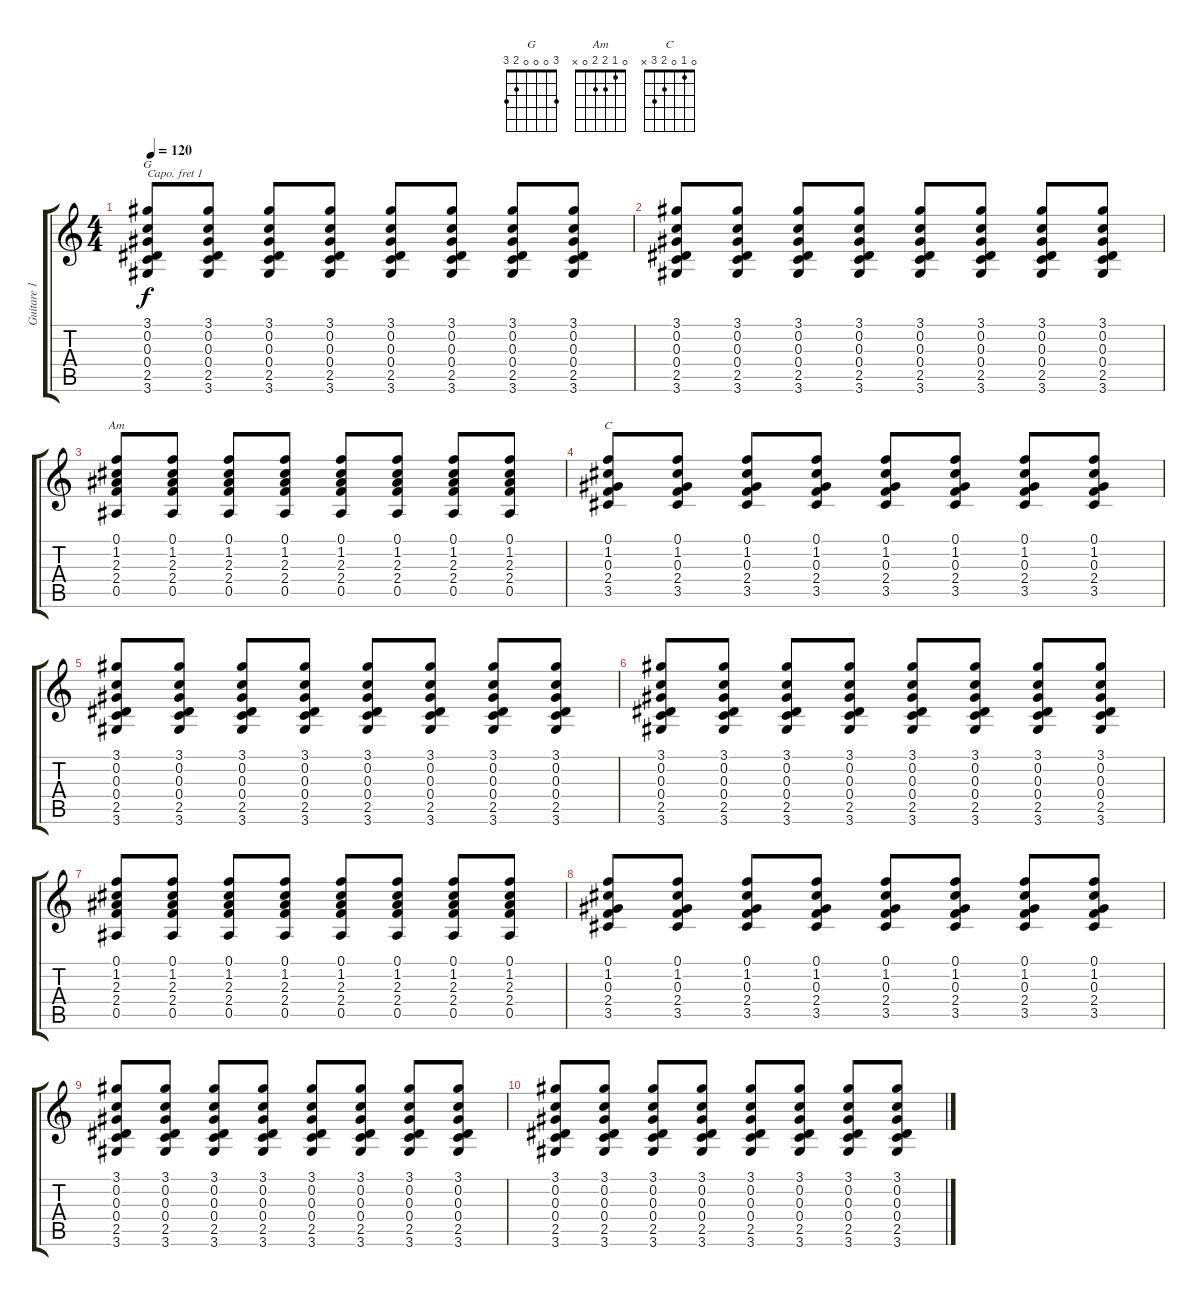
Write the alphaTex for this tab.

\track ("Guitare 1" "Guitare 1") {instrument overdrivenguitar}
\staff {score tabs}
\capo 1
\tuning (E4 B3 G3 D3 A2 E2) {hide}
\chord ("G" 3 0 0 0 2 3)
\chord ("Am" 0 1 2 2 0 x)
\chord ("C" 0 1 0 2 3 x)
\ts (4 4)
\tempo 120
\clef g2
\ks c
(3.1 0.2 0.3 0.4 2.5 3.6).8{ch "G" dy f} (3.1 0.2 0.3 0.4 2.5 3.6).8 (3.1 0.2 0.3 0.4 2.5 3.6).8 (3.1 0.2 0.3 0.4 2.5 3.6).8 (3.1 0.2 0.3 0.4 2.5 3.6).8 (3.1 0.2 0.3 0.4 2.5 3.6).8 (3.1 0.2 0.3 0.4 2.5 3.6).8 (3.1 0.2 0.3 0.4 2.5 3.6).8 |
(3.1 0.2 0.3 0.4 2.5 3.6).8 (3.1 0.2 0.3 0.4 2.5 3.6).8 (3.1 0.2 0.3 0.4 2.5 3.6).8 (3.1 0.2 0.3 0.4 2.5 3.6).8 (3.1 0.2 0.3 0.4 2.5 3.6).8 (3.1 0.2 0.3 0.4 2.5 3.6).8 (3.1 0.2 0.3 0.4 2.5 3.6).8 (3.1 0.2 0.3 0.4 2.5 3.6).8 |
(0.1 1.2 2.3 2.4 0.5).8{ch "Am"} (0.1 1.2 2.3 2.4 0.5).8 (0.1 1.2 2.3 2.4 0.5).8 (0.1 1.2 2.3 2.4 0.5).8 (0.1 1.2 2.3 2.4 0.5).8 (0.1 1.2 2.3 2.4 0.5).8 (0.1 1.2 2.3 2.4 0.5).8 (0.1 1.2 2.3 2.4 0.5).8 |
(0.1 1.2 0.3 2.4 3.5).8{ch "C"} (0.1 1.2 0.3 2.4 3.5).8 (0.1 1.2 0.3 2.4 3.5).8 (0.1 1.2 0.3 2.4 3.5).8 (0.1 1.2 0.3 2.4 3.5).8 (0.1 1.2 0.3 2.4 3.5).8 (0.1 1.2 0.3 2.4 3.5).8 (0.1 1.2 0.3 2.4 3.5).8 |
(3.1 0.2 0.3 0.4 2.5 3.6).8 (3.1 0.2 0.3 0.4 2.5 3.6).8 (3.1 0.2 0.3 0.4 2.5 3.6).8 (3.1 0.2 0.3 0.4 2.5 3.6).8 (3.1 0.2 0.3 0.4 2.5 3.6).8 (3.1 0.2 0.3 0.4 2.5 3.6).8 (3.1 0.2 0.3 0.4 2.5 3.6).8 (3.1 0.2 0.3 0.4 2.5 3.6).8 |
(3.1 0.2 0.3 0.4 2.5 3.6).8 (3.1 0.2 0.3 0.4 2.5 3.6).8 (3.1 0.2 0.3 0.4 2.5 3.6).8 (3.1 0.2 0.3 0.4 2.5 3.6).8 (3.1 0.2 0.3 0.4 2.5 3.6).8 (3.1 0.2 0.3 0.4 2.5 3.6).8 (3.1 0.2 0.3 0.4 2.5 3.6).8 (3.1 0.2 0.3 0.4 2.5 3.6).8 |
(0.1 1.2 2.3 2.4 0.5).8 (0.1 1.2 2.3 2.4 0.5).8 (0.1 1.2 2.3 2.4 0.5).8 (0.1 1.2 2.3 2.4 0.5).8 (0.1 1.2 2.3 2.4 0.5).8 (0.1 1.2 2.3 2.4 0.5).8 (0.1 1.2 2.3 2.4 0.5).8 (0.1 1.2 2.3 2.4 0.5).8 |
(0.1 1.2 0.3 2.4 3.5).8 (0.1 1.2 0.3 2.4 3.5).8 (0.1 1.2 0.3 2.4 3.5).8 (0.1 1.2 0.3 2.4 3.5).8 (0.1 1.2 0.3 2.4 3.5).8 (0.1 1.2 0.3 2.4 3.5).8 (0.1 1.2 0.3 2.4 3.5).8 (0.1 1.2 0.3 2.4 3.5).8 |
(3.1 0.2 0.3 0.4 2.5 3.6).8 (3.1 0.2 0.3 0.4 2.5 3.6).8 (3.1 0.2 0.3 0.4 2.5 3.6).8 (3.1 0.2 0.3 0.4 2.5 3.6).8 (3.1 0.2 0.3 0.4 2.5 3.6).8 (3.1 0.2 0.3 0.4 2.5 3.6).8 (3.1 0.2 0.3 0.4 2.5 3.6).8 (3.1 0.2 0.3 0.4 2.5 3.6).8 |
(3.1 0.2 0.3 0.4 2.5 3.6).8 (3.1 0.2 0.3 0.4 2.5 3.6).8 (3.1 0.2 0.3 0.4 2.5 3.6).8 (3.1 0.2 0.3 0.4 2.5 3.6).8 (3.1 0.2 0.3 0.4 2.5 3.6).8 (3.1 0.2 0.3 0.4 2.5 3.6).8 (3.1 0.2 0.3 0.4 2.5 3.6).8 (3.1 0.2 0.3 0.4 2.5 3.6).8
